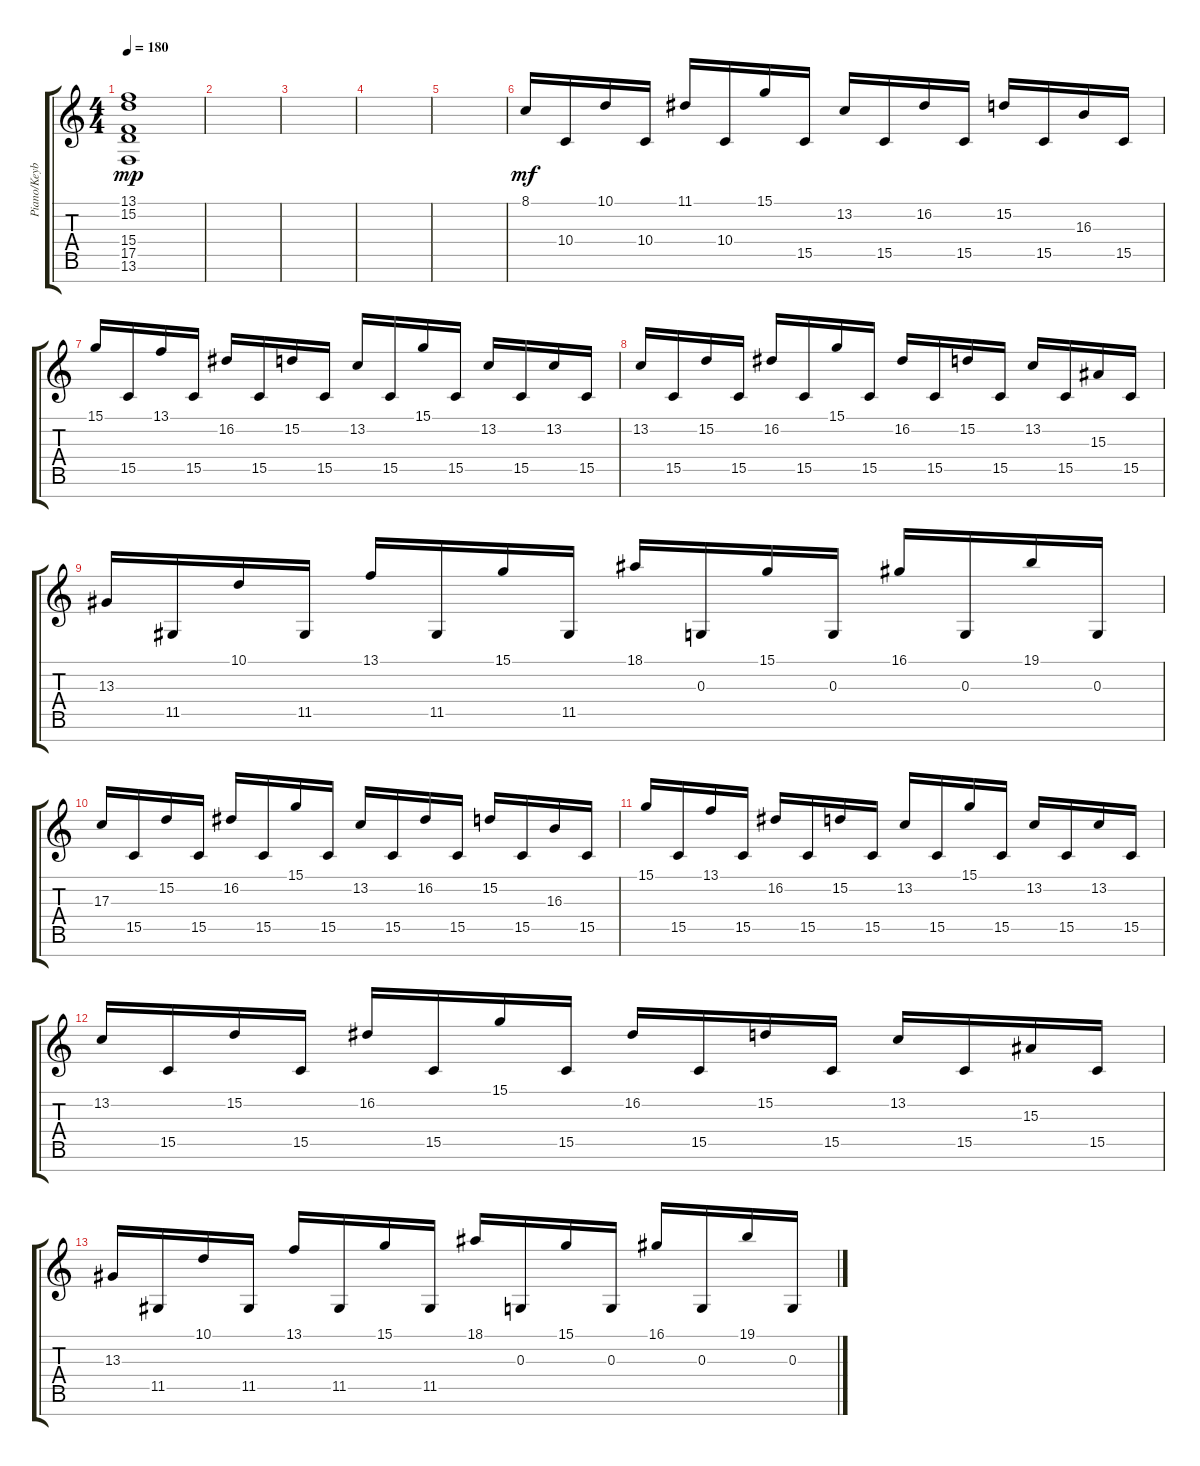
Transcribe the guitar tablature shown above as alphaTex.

\track ("Piano/Keyboard" "Piano/Keyb") {instrument acousticgrandpiano}
\staff {score tabs}
\tuning (E4 B3 G3 D3 A2 E2 B1) {hide}
\ts (4 4)
\tempo 180
\clef g2
\ks c
(13.1 15.2 15.4 17.5 13.6).1{dy mp} |
|
|
|
|
8.1.16{dy mf} 10.4.16 10.1.16 10.4.16 11.1.16 10.4.16 15.1.16 15.5.16 13.2.16 15.5.16 16.2.16 15.5.16 15.2.16 15.5.16 16.3.16 15.5.16 |
15.1.16 15.5.16 13.1.16 15.5.16 16.2.16 15.5.16 15.2.16 15.5.16 13.2.16 15.5.16 15.1.16 15.5.16 13.2.16 15.5.16 13.2.16 15.5.16 |
13.2.16 15.5.16 15.2.16 15.5.16 16.2.16 15.5.16 15.1.16 15.5.16 16.2.16 15.5.16 15.2.16 15.5.16 13.2.16 15.5.16 15.3.16 15.5.16 |
13.3.16 11.5.16 10.1.16 11.5.16 13.1.16 11.5.16 15.1.16 11.5.16 18.1.16 0.3.16 15.1.16 0.3.16 16.1.16 0.3.16 19.1.16 0.3.16 |
17.3.16 15.5.16 15.2.16 15.5.16 16.2.16 15.5.16 15.1.16 15.5.16 13.2.16 15.5.16 16.2.16 15.5.16 15.2.16 15.5.16 16.3.16 15.5.16 |
15.1.16 15.5.16 13.1.16 15.5.16 16.2.16 15.5.16 15.2.16 15.5.16 13.2.16 15.5.16 15.1.16 15.5.16 13.2.16 15.5.16 13.2.16 15.5.16 |
13.2.16 15.5.16 15.2.16 15.5.16 16.2.16 15.5.16 15.1.16 15.5.16 16.2.16 15.5.16 15.2.16 15.5.16 13.2.16 15.5.16 15.3.16 15.5.16 |
13.3.16 11.5.16 10.1.16 11.5.16 13.1.16 11.5.16 15.1.16 11.5.16 18.1.16 0.3.16 15.1.16 0.3.16 16.1.16 0.3.16 19.1.16 0.3.16
